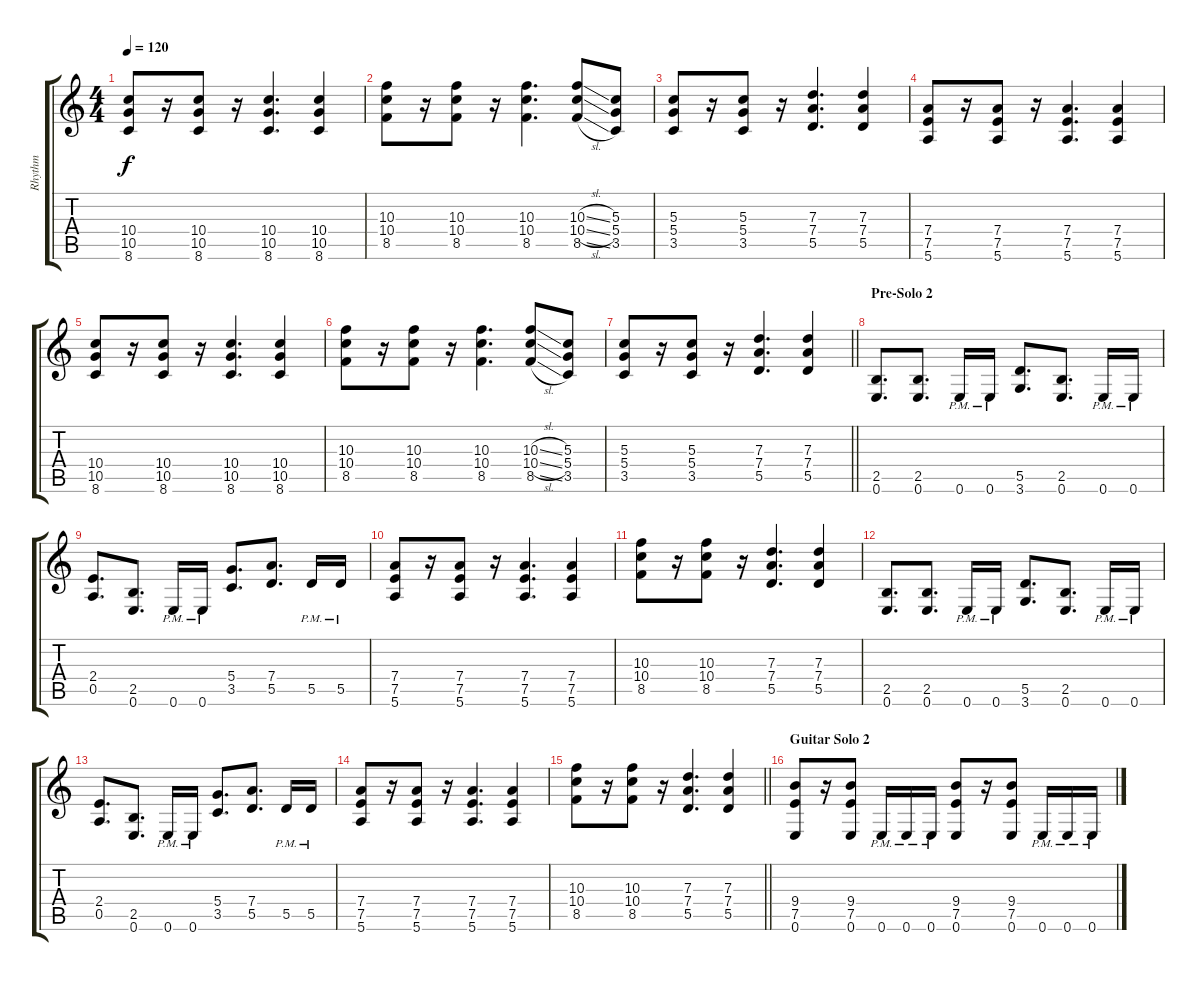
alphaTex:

\track ("Rhythm" "Rhythm") {instrument distortionguitar}
\staff {score tabs}
\tuning (E4 B3 G3 D3 A2 E2) {hide}
\ts (4 4)
\tempo 120
\clef g2
\ks c
(10.4 10.5 8.6).8{dy f} r.16 (10.4 10.5 8.6).8 r.16 (10.4 10.5 8.6).4{d} (10.4 10.5 8.6).4 |
(10.3 10.4 8.5).8 r.16 (10.3 10.4 8.5).8 r.16 (10.3 10.4 8.5).4{d} (10.3{sl} 10.4{sl} 8.5{sl}).8 (5.3 5.4 3.5).8 |
(5.3 5.4 3.5).8 r.16 (5.3 5.4 3.5).8 r.16 (7.3 7.4 5.5).4{d} (7.3 7.4 5.5).4 |
(7.4 7.5 5.6).8 r.16 (7.4 7.5 5.6).8 r.16 (7.4 7.5 5.6).4{d} (7.4 7.5 5.6).4 |
(10.4 10.5 8.6).8 r.16 (10.4 10.5 8.6).8 r.16 (10.4 10.5 8.6).4{d} (10.4 10.5 8.6).4 |
(10.3 10.4 8.5).8 r.16 (10.3 10.4 8.5).8 r.16 (10.3 10.4 8.5).4{d} (10.3{sl} 10.4{sl} 8.5{sl}).8 (5.3 5.4 3.5).8 |
\barLineRight lightlight
(5.3 5.4 3.5).8 r.16 (5.3 5.4 3.5).8 r.16 (7.3 7.4 5.5).4{d} (7.3 7.4 5.5).4 |
\section ("" "Pre-Solo 2")
(2.5 0.6).8{d volume 13} (2.5 0.6).8{d} 0.6{pm}.16 0.6{pm}.16 (5.5 3.6).8{d} (2.5 0.6).8{d} 0.6{pm}.16 0.6{pm}.16 |
(2.4 0.5).8{d} (2.5 0.6).8{d} 0.6{pm}.16 0.6{pm}.16 (5.4 3.5).8{d} (7.4 5.5).8{d} 5.5{pm}.16 5.5{pm}.16 |
(7.4 7.5 5.6).8 r.16 (7.4 7.5 5.6).8 r.16 (7.4 7.5 5.6).4{d} (7.4 7.5 5.6).4 |
(10.3 10.4 8.5).8 r.16 (10.3 10.4 8.5).8 r.16 (7.3 7.4 5.5).4{d} (7.3 7.4 5.5).4 |
(2.5 0.6).8{d} (2.5 0.6).8{d} 0.6{pm}.16 0.6{pm}.16 (5.5 3.6).8{d} (2.5 0.6).8{d} 0.6{pm}.16 0.6{pm}.16 |
(2.4 0.5).8{d} (2.5 0.6).8{d} 0.6{pm}.16 0.6{pm}.16 (5.4 3.5).8{d} (7.4 5.5).8{d} 5.5{pm}.16 5.5{pm}.16 |
(7.4 7.5 5.6).8 r.16 (7.4 7.5 5.6).8 r.16 (7.4 7.5 5.6).4{d} (7.4 7.5 5.6).4 |
\barLineRight lightlight
(10.3 10.4 8.5).8 r.16 (10.3 10.4 8.5).8 r.16 (7.3 7.4 5.5).4{d} (7.3 7.4 5.5).4 |
\section ("" "Guitar Solo 2")
(9.4 7.5 0.6).8{volume 11} r.16 (9.4 7.5 0.6).8 0.6{pm}.16 0.6{pm}.16 0.6{pm}.16 (9.4 7.5 0.6).8 r.16 (9.4 7.5 0.6).8 0.6{pm}.16 0.6{pm}.16 0.6{pm}.16
